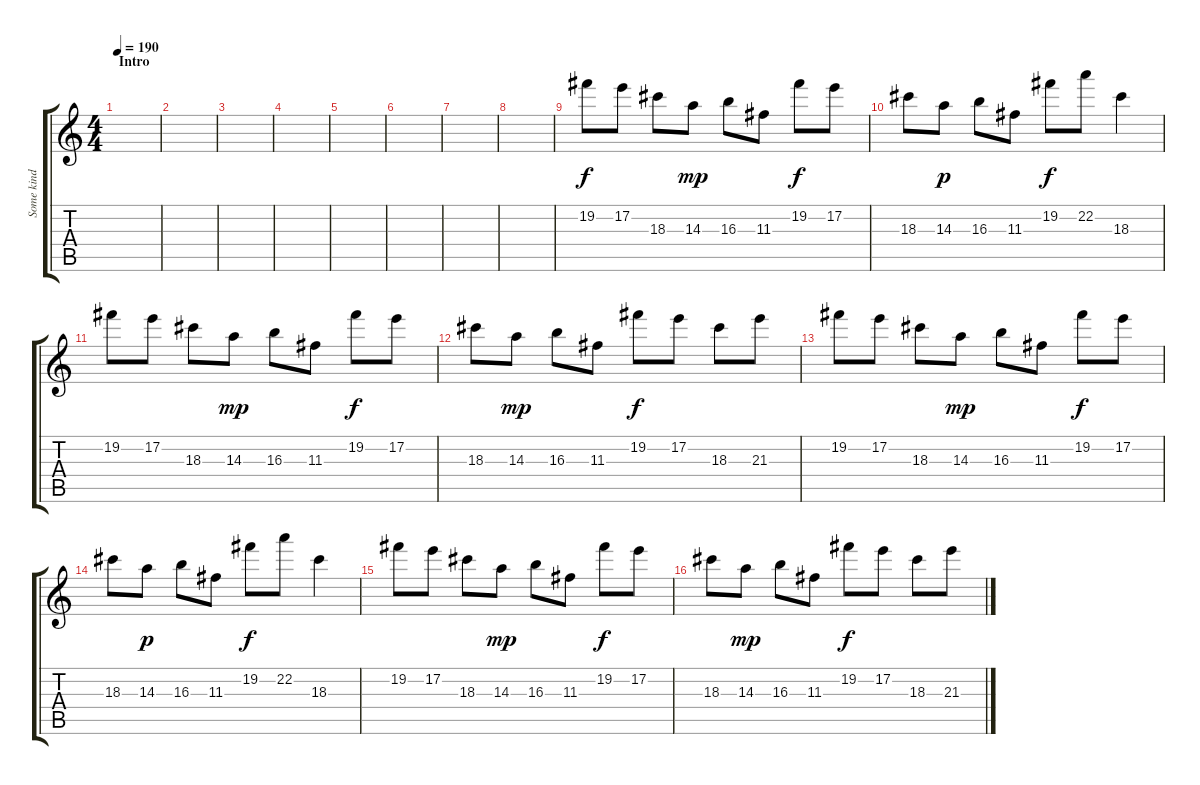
\track ("Some kind of background Guitar" "Some kind ") {instrument distortionguitar}
\staff {score tabs}
\tuning (E4 B3 G3 D3 A2 E2) {hide}
\ts (4 4)
\section ("" "Intro")
\tempo 190
\clef g2
\ks c
|
|
|
|
|
|
|
|
19.2.8 17.2.8 18.3.8 14.3.8{dy mp} 16.3.8 11.3.8 19.2.8{dy f} 17.2.8 |
18.3.8 14.3.8{dy p} 16.3.8 11.3.8 19.2.8{dy f} 22.2.8 18.3.4 |
19.2.8 17.2.8 18.3.8 14.3.8{dy mp} 16.3.8 11.3.8 19.2.8{dy f} 17.2.8 |
18.3.8 14.3.8{dy mp} 16.3.8 11.3.8 19.2.8{dy f} 17.2.8 18.3.8 21.3.8 |
19.2.8 17.2.8 18.3.8 14.3.8{dy mp} 16.3.8 11.3.8 19.2.8{dy f} 17.2.8 |
18.3.8 14.3.8{dy p} 16.3.8 11.3.8 19.2.8{dy f} 22.2.8 18.3.4 |
19.2.8 17.2.8 18.3.8 14.3.8{dy mp} 16.3.8 11.3.8 19.2.8{dy f} 17.2.8 |
18.3.8 14.3.8{dy mp} 16.3.8 11.3.8 19.2.8{dy f} 17.2.8 18.3.8 21.3.8
